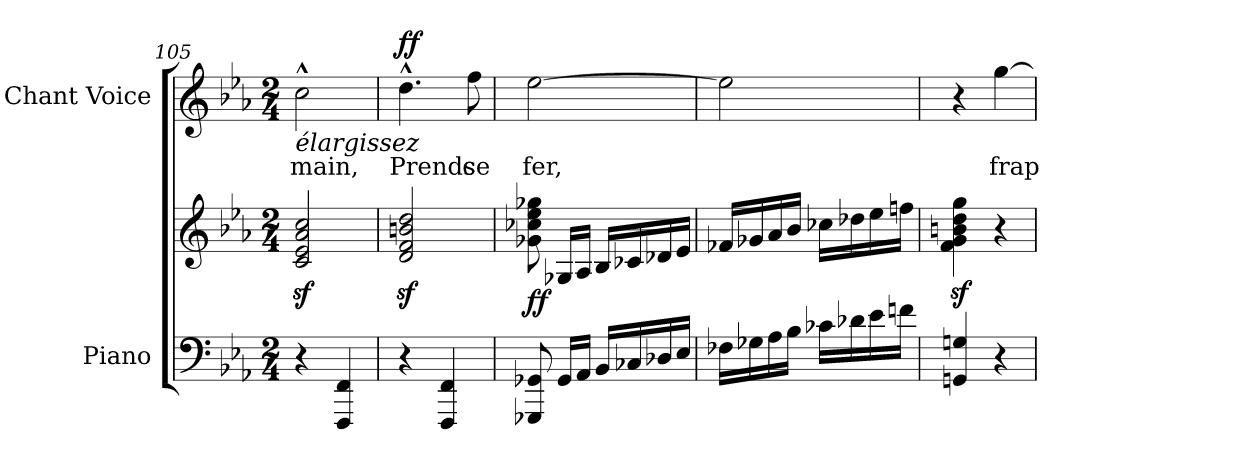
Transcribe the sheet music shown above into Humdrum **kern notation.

**kern	**kern	**dynam	**kern	**text	**dynam
*part2	*part2	*part2	*part1	*part1	*part1
*staff3	*staff2	*staff2/3	*staff1	*staff1	*staff1
*I"Piano	*	*	*I"Chant Voice	*	*
*I'Pno	*	*	*	*	*
*clefF4	*clefG2	*	*clefG2	*	*
*k[b-e-a-]	*k[b-e-a-]	*	*k[b-e-a-]	*	*
*M2/4	*M2/4	*	*M2/4	*	*
=105	=105	=105	=105	=105	=105
!	!	!	!LO:TX:b:i:t=élargissez	!	!
!	!	!	!	!LO:LY:b	!
4r	2c/z< 2e-/z< 2a-/z< 2cc/z<	.	2cc^^\	main,	.
4FFF/ 4FF/	.	.	.	.	.
=106	=106	=106	=106	=106	=106
!	!	!	!	!LO:LY:b	!LO:DY:a
4r	2d/z< 2f/z< 2bn/z< 2dd/z<	.	4.dd^^\	Prends	ff
4FFF/ 4FF/	.	.	.	.	.
!	!	!	!	!LO:LY:b	!
.	.	.	8ff\	ce	.
=107	=107	=107	=107	=107	=107
!	!	!LO:DY:b	!	!LO:LY:b	!
8GGG-X/ 8GG-X/	8g-X\ 8cc-X\ 8ee-\ 8gg-X\	ff	[2ee-\	fer,	.
16GG-/LL	16G-X/LL	.	.	.	.
16AA-/JJ	16A-/JJ	.	.	.	.
16BB-/LL	16B-/LL	.	.	.	.
16C-X/	16c-X/	.	.	.	.
16D-X/	16d-X/	.	.	.	.
16E-/JJ	16e-/JJ	.	.	.	.
=108	=108	=108	=108	=108	=108
16F-X\LL	16f-X/LL	.	2ee-\]	.	.
16G-X\	16g-X/	.	.	.	.
16A-\	16a-/	.	.	.	.
16B-\JJ	16b-/JJ	.	.	.	.
16c-X\LL	16cc-X\LL	.	.	.	.
16d-X\	16dd-X\	.	.	.	.
16e-\	16ee-\	.	.	.	.
16fn\JJ	16ffn\JJ	.	.	.	.
!!LO:PB:g=z
=109	=109	=109	=109	=109	=109
4GGn/ 4Gn/	4f\z< 4g\z< 4bn\z< 4dd\z< 4gg\z<	.	4r	.	.
!	!	!	!	!LO:LY:b	!
4r	4r	.	[4gg\	frap-	.
=	=	=	=	=	=
*-	*-	*-	*-	*-	*-
